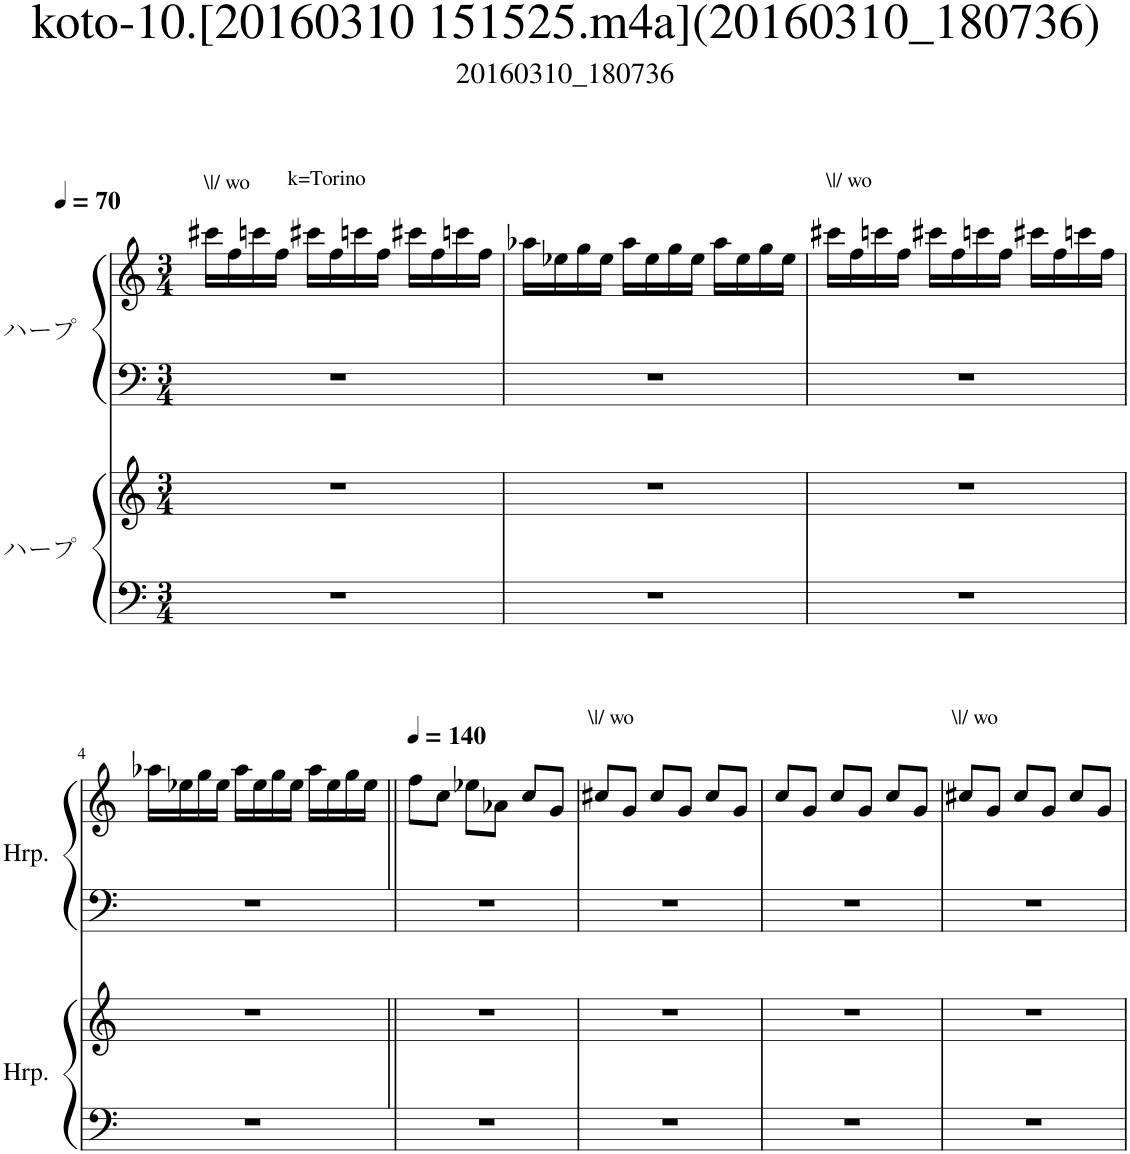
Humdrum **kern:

**kern	**kern	**kern	**kern
*part2	*part2	*part1	*part1
*staff4	*staff3	*staff2	*staff1
*I"ハープ	*	*I"ハープ	*
*clefF4	*clefG2	*clefF4	*clefG2
*k[]	*k[]	*k[]	*k[]
*M3/4	*M3/4	*M3/4	*M3/4
*MM70	*MM70	*MM70	*MM70
=1	=1	=1	=1
!	!	!	!LO:TX:a:t=k=Torino
!	!	!	!LO:TX:a:t=\|/ wo
2.r	2.r	2.r	16ccc#X\LL
.	.	.	16ff\
.	.	.	16cccn\
.	.	.	16ff\JJ
.	.	.	16ccc#X\LL
.	.	.	16ff\
.	.	.	16cccn\
.	.	.	16ff\JJ
.	.	.	16ccc#X\LL
.	.	.	16ff\
.	.	.	16cccn\
.	.	.	16ff\JJ
=2	=2	=2	=2
2.r	2.r	2.r	16aa-X\LL
.	.	.	16ee-X\
.	.	.	16gg\
.	.	.	16ee-\JJ
.	.	.	16aa-\LL
.	.	.	16ee-\
.	.	.	16gg\
.	.	.	16ee-\JJ
.	.	.	16aa-\LL
.	.	.	16ee-\
.	.	.	16gg\
.	.	.	16ee-\JJ
=3	=3	=3	=3
!	!	!	!LO:TX:a:t=\|/ wo
2.r	2.r	2.r	16ccc#X\LL
.	.	.	16ff\
.	.	.	16cccn\
.	.	.	16ff\JJ
.	.	.	16ccc#X\LL
.	.	.	16ff\
.	.	.	16cccn\
.	.	.	16ff\JJ
.	.	.	16ccc#X\LL
.	.	.	16ff\
.	.	.	16cccn\
.	.	.	16ff\JJ
!!LO:LB:g=z
=4	=4	=4	=4
2.r	2.r	2.r	16aa-X\LL
.	.	.	16ee-X\
.	.	.	16gg\
.	.	.	16ee-\JJ
.	.	.	16aa-\LL
.	.	.	16ee-\
.	.	.	16gg\
.	.	.	16ee-\JJ
.	.	.	16aa-\LL
.	.	.	16ee-\
.	.	.	16gg\
.	.	.	16ee-\JJ
=5||	=5||	=5||	=5||
*	*	*	*MM140
2.r	2.r	2.r	8ff\L
.	.	.	8cc\J
.	.	.	8ee-X\L
.	.	.	8a-X\J
.	.	.	8cc/L
.	.	.	8g/J
=6	=6	=6	=6
!	!	!	!LO:TX:a:t=\|/ wo
2.r	2.r	2.r	8cc#X/L
.	.	.	8g/J
.	.	.	8cc#/L
.	.	.	8g/J
.	.	.	8cc#/L
.	.	.	8g/J
=7	=7	=7	=7
2.r	2.r	2.r	8cc/L
.	.	.	8g/J
.	.	.	8cc/L
.	.	.	8g/J
.	.	.	8cc/L
.	.	.	8g/J
=8	=8	=8	=8
!	!	!	!LO:TX:a:t=\|/ wo
2.r	2.r	2.r	8cc#X/L
.	.	.	8g/J
.	.	.	8cc#/L
.	.	.	8g/J
.	.	.	8cc#/L
.	.	.	8g/J
=	=	=	=
*-	*-	*-	*-
